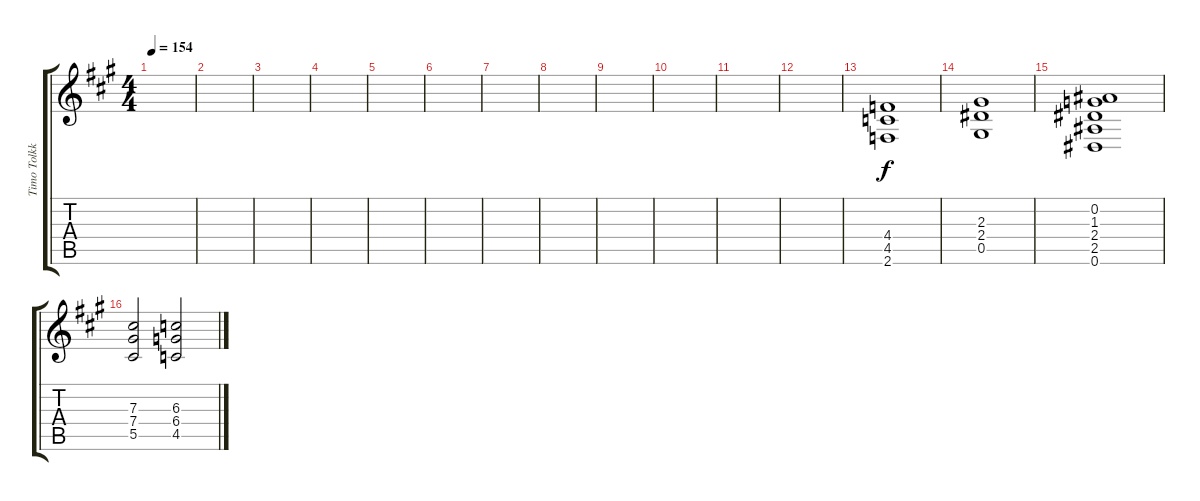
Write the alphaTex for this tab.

\track ("Timo Tolkki II" "Timo Tolkk") {instrument distortionguitar}
\staff {score tabs}
\tuning (Eb4 Bb3 Gb3 Db3 Ab2 Eb2) {hide}
\ts (4 4)
\tempo 154
\clef g2
\ks a
|
|
|
|
|
|
|
|
|
|
|
|
(4.4 4.5 2.6).1 |
(2.3 2.4 0.5).1 |
(0.2 1.3 2.4 2.5 0.6).1 |
(7.3 7.4 5.5).2 (6.3 6.4 4.5).2
